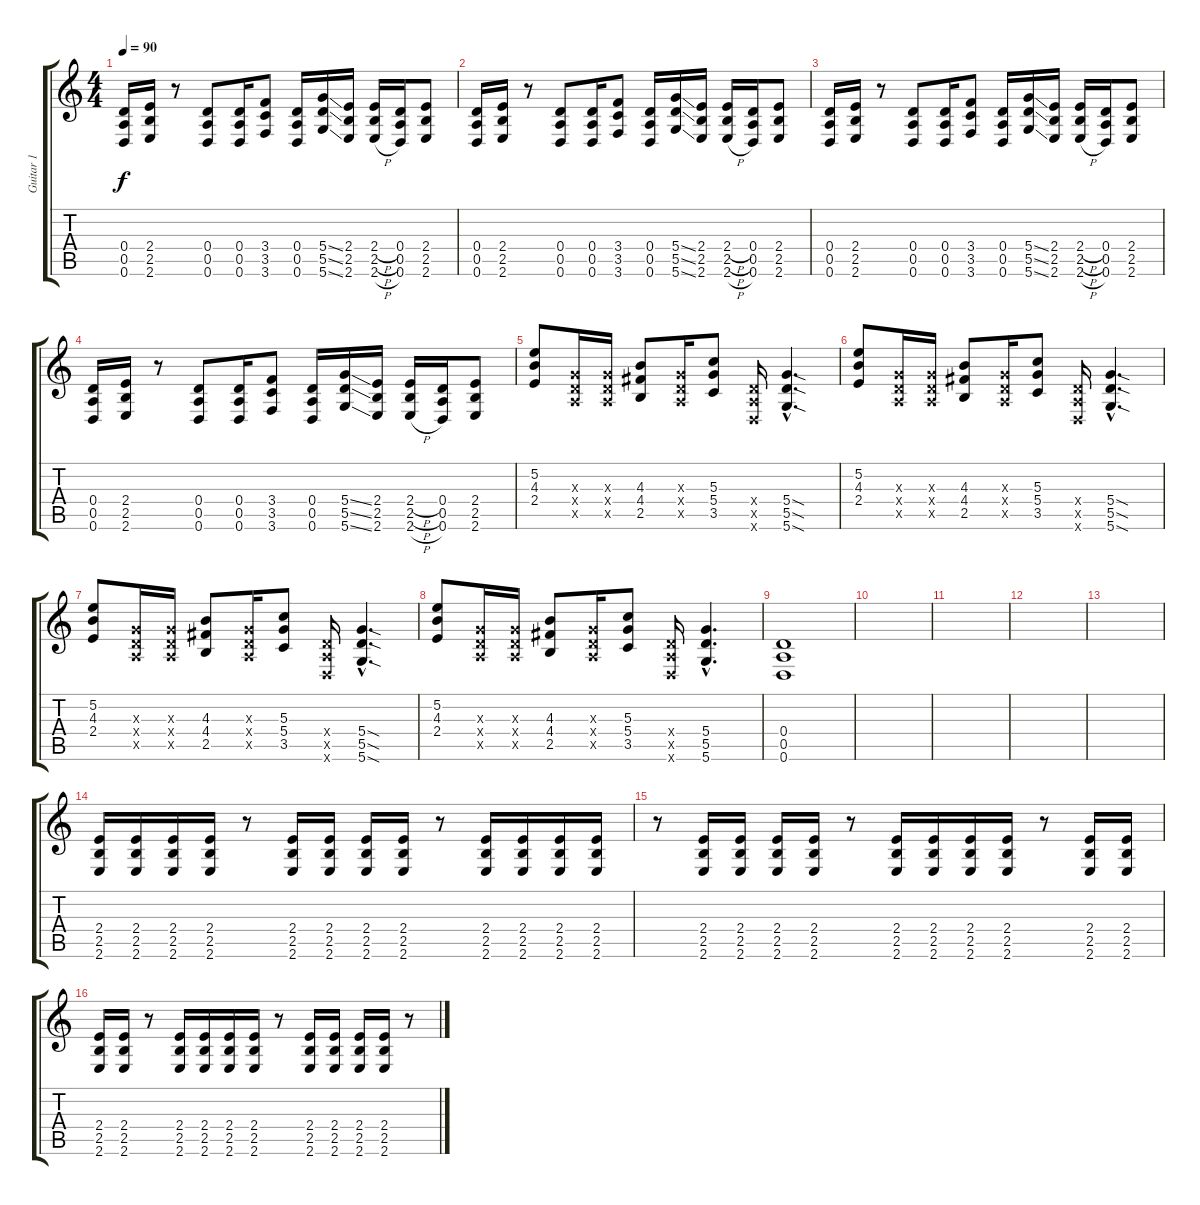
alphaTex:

\track ("Guitar 1" "Guitar 1") {instrument distortionguitar}
\staff {score tabs}
\tuning (E4 B3 G3 D3 A2 D2) {hide}
\ts (4 4)
\tempo 90
\clef g2
\ks c
(0.4 0.5 0.6).16{dy f volume 16 instrument distortionguitar} (2.4 2.5 2.6).16 r.8 (0.4 0.5 0.6).8 (0.4 0.5 0.6).16 (3.4 3.5 3.6).8 (0.4 0.5 0.6).16 (5.4{ss} 5.5{ss} 5.6{ss}).16 (2.4 2.5 2.6).16 (2.4{h} 2.5{h} 2.6{h}).16 (0.4 0.5 0.6).16 (2.4 2.5 2.6).8 |
(0.4 0.5 0.6).16{volume 16 instrument distortionguitar} (2.4 2.5 2.6).16 r.8 (0.4 0.5 0.6).8 (0.4 0.5 0.6).16 (3.4 3.5 3.6).8 (0.4 0.5 0.6).16 (5.4{ss} 5.5{ss} 5.6{ss}).16 (2.4 2.5 2.6).16 (2.4{h} 2.5{h} 2.6{h}).16 (0.4 0.5 0.6).16 (2.4 2.5 2.6).8 |
(0.4 0.5 0.6).16{volume 16 instrument distortionguitar} (2.4 2.5 2.6).16 r.8 (0.4 0.5 0.6).8 (0.4 0.5 0.6).16 (3.4 3.5 3.6).8 (0.4 0.5 0.6).16 (5.4{ss} 5.5{ss} 5.6{ss}).16 (2.4 2.5 2.6).16 (2.4{h} 2.5{h} 2.6{h}).16 (0.4 0.5 0.6).16 (2.4 2.5 2.6).8 |
(0.4 0.5 0.6).16{volume 16 instrument distortionguitar} (2.4 2.5 2.6).16 r.8 (0.4 0.5 0.6).8 (0.4 0.5 0.6).16 (3.4 3.5 3.6).8 (0.4 0.5 0.6).16 (5.4{ss} 5.5{ss} 5.6{ss}).16 (2.4 2.5 2.6).16 (2.4{h} 2.5{h} 2.6{h}).16 (0.4 0.5 0.6).16 (2.4 2.5 2.6).8 |
(5.2 4.3 2.4).8{volume 16 instrument distortionguitar} (0.3{x} 0.4{x} 0.5{x}).16 (0.3{x} 0.4{x} 0.5{x}).16 (4.3 4.4 2.5).8 (0.3{x} 0.4{x} 0.5{x}).16 (5.3 5.4 3.5).8 (0.4{x} 0.5{x} 0.6{x}).16 (5.4{sod hac} 5.5{sod hac} 5.6{sod hac}).4{d} |
(5.2 4.3 2.4).8{volume 16 instrument distortionguitar} (0.3{x} 0.4{x} 0.5{x}).16 (0.3{x} 0.4{x} 0.5{x}).16 (4.3 4.4 2.5).8 (0.3{x} 0.4{x} 0.5{x}).16 (5.3 5.4 3.5).8 (0.4{x} 0.5{x} 0.6{x}).16 (5.4{sod hac} 5.5{sod hac} 5.6{sod hac}).4{d} |
(5.2 4.3 2.4).8{volume 16 instrument distortionguitar} (0.3{x} 0.4{x} 0.5{x}).16 (0.3{x} 0.4{x} 0.5{x}).16 (4.3 4.4 2.5).8 (0.3{x} 0.4{x} 0.5{x}).16 (5.3 5.4 3.5).8 (0.4{x} 0.5{x} 0.6{x}).16 (5.4{sod hac} 5.5{sod hac} 5.6{sod hac}).4{d} |
(5.2 4.3 2.4).8{volume 16 instrument distortionguitar} (0.3{x} 0.4{x} 0.5{x}).16 (0.3{x} 0.4{x} 0.5{x}).16 (4.3 4.4 2.5).8 (0.3{x} 0.4{x} 0.5{x}).16 (5.3 5.4 3.5).8 (0.4{x} 0.5{x} 0.6{x}).16 (5.4{hac} 5.5{hac} 5.6{hac}).4{d} |
(0.4 0.5 0.6).1 |
|
|
|
|
(2.4 2.5 2.6).16{volume 13 instrument electricguitarmuted} (2.4 2.5 2.6).16 (2.4 2.5 2.6).16 (2.4 2.5 2.6).16 r.8 (2.4 2.5 2.6).16 (2.4 2.5 2.6).16 (2.4 2.5 2.6).16 (2.4 2.5 2.6).16 r.8 (2.4 2.5 2.6).16 (2.4 2.5 2.6).16 (2.4 2.5 2.6).16 (2.4 2.5 2.6).16 |
r.8 (2.4 2.5 2.6).16 (2.4 2.5 2.6).16 (2.4 2.5 2.6).16 (2.4 2.5 2.6).16 r.8 (2.4 2.5 2.6).16 (2.4 2.5 2.6).16 (2.4 2.5 2.6).16 (2.4 2.5 2.6).16 r.8 (2.4 2.5 2.6).16 (2.4 2.5 2.6).16 |
(2.4 2.5 2.6).16 (2.4 2.5 2.6).16 r.8 (2.4 2.5 2.6).16 (2.4 2.5 2.6).16 (2.4 2.5 2.6).16 (2.4 2.5 2.6).16 r.8 (2.4 2.5 2.6).16 (2.4 2.5 2.6).16 (2.4 2.5 2.6).16 (2.4 2.5 2.6).16 r.8
